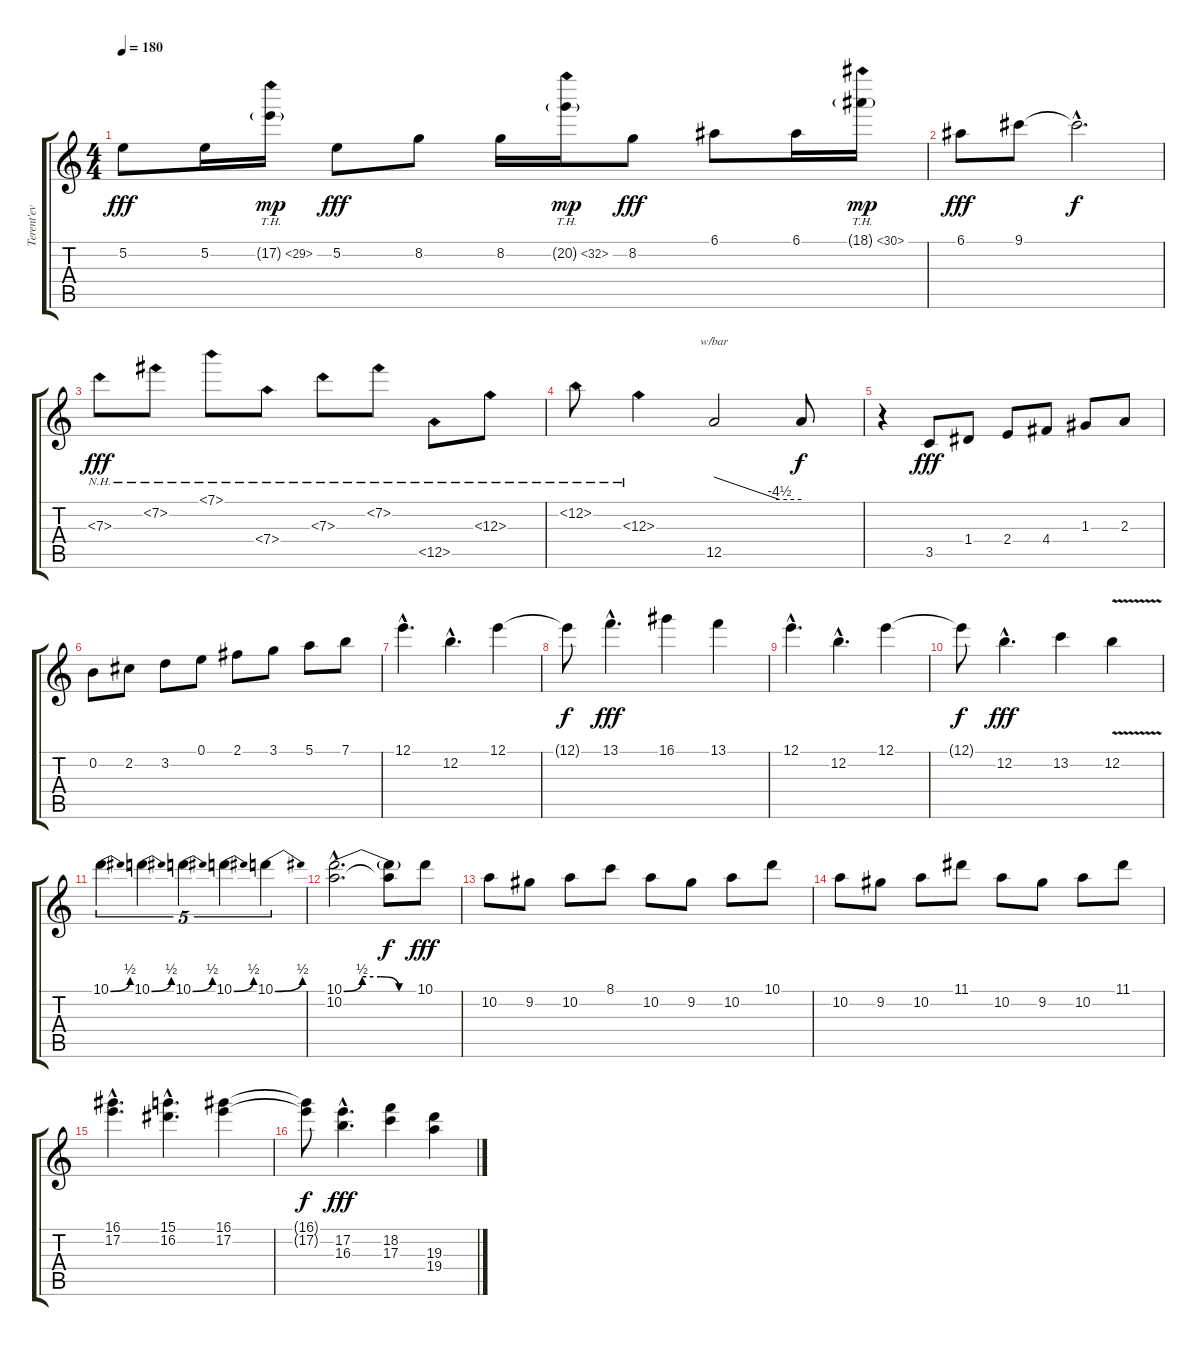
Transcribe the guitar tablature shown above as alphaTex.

\track ("Terent'ev" "Terent'ev") {instrument distortionguitar}
\staff {score tabs}
\tuning (E4 B3 G3 D3 A2 E2) {hide}
\ts (4 4)
\tempo 180
\clef g2
\ks c
5.2.8{dy fff} 5.2.16 17.2{th 12 g}.16{dy mp} 5.2.8{dy fff} 8.2.8 8.2.16 20.2{th 12 g}.16{dy mp} 8.2.8{dy fff} 6.1.8 6.1.16 18.1{th 12 g}.16{dy mp} |
6.1.8{dy fff} 9.1.8 9.1{hac t}.2{d dy f} |
7.3{nh}.8{dy fff balance 6} 7.2{nh}.8 7.1{nh}.8 7.4{nh}.8 7.3{nh}.8 7.2{nh}.8 12.5{nh}.8 12.3{nh}.8 |
12.2{nh}.8 12.3{nh}.4 12.5.2{tbe (custom default 0 0 45 -18 60 -18)} 12.5{t}.8{dy f} |
r.4 3.5.8{dy fff} 1.4.8 2.4.8 4.4.8 1.3.8 2.3.8 |
0.2.8 2.2.8 3.2.8 0.1.8 2.1.8 3.1.8 5.1.8 7.1.8 |
12.1{hac}.4{d} 12.2{hac}.4{d} 12.1.4 |
12.1{t}.8{dy f} 13.1{hac}.4{d dy fff} 16.1.4 13.1.4 |
12.1{hac}.4{d} 12.2{hac}.4{d} 12.1.4 |
12.1{t}.8{dy f} 12.2{hac}.4{d dy fff} 13.2.4 12.2{v}.4 |
10.1{be (bend 0 0 60 2)}.4{tu (5 4)} 10.1{be (bend 0 0 60 2)}.4{tu (5 4)} 10.1{be (bend 0 0 60 2)}.4{tu (5 4)} 10.1{be (bend 0 0 60 2)}.4{tu (5 4)} 10.1{be (bend 0 0 60 2)}.4{tu (5 4)} |
(10.1{be (custom 0 0 15 2 30 2 45 0 60 0) hac} 10.2{hac}).2{d} (10.1{t} 10.2{t}).8{dy f} 10.1.8{dy fff} |
10.2.8 9.2.8 10.2.8 8.1.8 10.2.8 9.2.8 10.2.8 10.1.8 |
10.2.8 9.2.8 10.2.8 11.1.8 10.2.8 9.2.8 10.2.8 11.1.8 |
(16.1{hac} 17.2{hac}).4{d volume 14 balance 10} (15.1{hac} 16.2{hac}).4{d} (16.1 17.2).4 |
(16.1{t} 17.2{t}).8{dy f} (17.2{hac} 16.3{hac}).4{d dy fff} (18.2 17.3).4 (19.3 19.4).4
